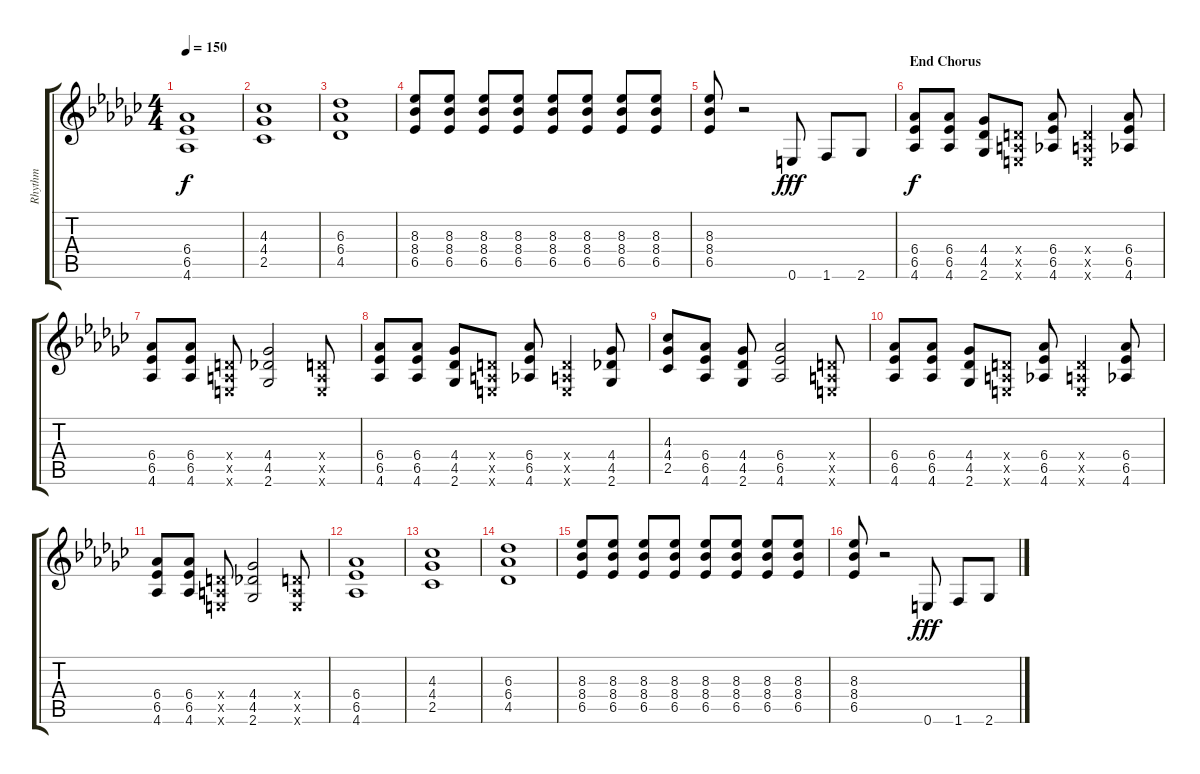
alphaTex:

\track ("Rhythm" "Rhythm") {instrument distortionguitar}
\staff {score tabs}
\tuning (E4 B3 G3 D3 A2 E2) {hide}
\ts (4 4)
\tempo 150
\clef g2
\ks gb
(6.4 6.5 4.6).1{dy f} |
(4.3 4.4 2.5).1 |
(6.3 6.4 4.5).1 |
(8.3 8.4 6.5).8 (8.3 8.4 6.5).8 (8.3 8.4 6.5).8 (8.3 8.4 6.5).8 (8.3 8.4 6.5).8 (8.3 8.4 6.5).8 (8.3 8.4 6.5).8 (8.3 8.4 6.5).8 |
(8.3 8.4 6.5).8 r.2 0.6.8{dy fff} 1.6.8 2.6.8 |
\section ("" "End Chorus")
(6.4 6.5 4.6).8{dy f} (6.4 6.5 4.6).8 (4.4 4.5 2.6).8 (0.4{x} 0.5{x} 0.6{x}).8 (6.4 6.5 4.6).8 (0.4{x} 0.5{x} 0.6{x}).4 (6.4 6.5 4.6).8 |
(6.4 6.5 4.6).8 (6.4 6.5 4.6).8 (0.4{x} 0.5{x} 0.6{x}).8 (4.4 4.5 2.6).2 (0.4{x} 0.5{x} 0.6{x}).8 |
(6.4 6.5 4.6).8 (6.4 6.5 4.6).8 (4.4 4.5 2.6).8 (0.4{x} 0.5{x} 0.6{x}).8 (6.4 6.5 4.6).8 (0.4{x} 0.5{x} 0.6{x}).4 (4.4 4.5 2.6).8 |
(4.3 4.4 2.5).8 (6.4 6.5 4.6).8 (4.4 4.5 2.6).8 (6.4 6.5 4.6).2 (0.4{x} 0.5{x} 0.6{x}).8 |
(6.4 6.5 4.6).8 (6.4 6.5 4.6).8 (4.4 4.5 2.6).8 (0.4{x} 0.5{x} 0.6{x}).8 (6.4 6.5 4.6).8 (0.4{x} 0.5{x} 0.6{x}).4 (6.4 6.5 4.6).8 |
(6.4 6.5 4.6).8 (6.4 6.5 4.6).8 (0.4{x} 0.5{x} 0.6{x}).8 (4.4 4.5 2.6).2 (0.4{x} 0.5{x} 0.6{x}).8 |
(6.4 6.5 4.6).1 |
(4.3 4.4 2.5).1 |
(6.3 6.4 4.5).1 |
(8.3 8.4 6.5).8 (8.3 8.4 6.5).8 (8.3 8.4 6.5).8 (8.3 8.4 6.5).8 (8.3 8.4 6.5).8 (8.3 8.4 6.5).8 (8.3 8.4 6.5).8 (8.3 8.4 6.5).8 |
(8.3 8.4 6.5).8 r.2 0.6.8{dy fff} 1.6.8 2.6.8
